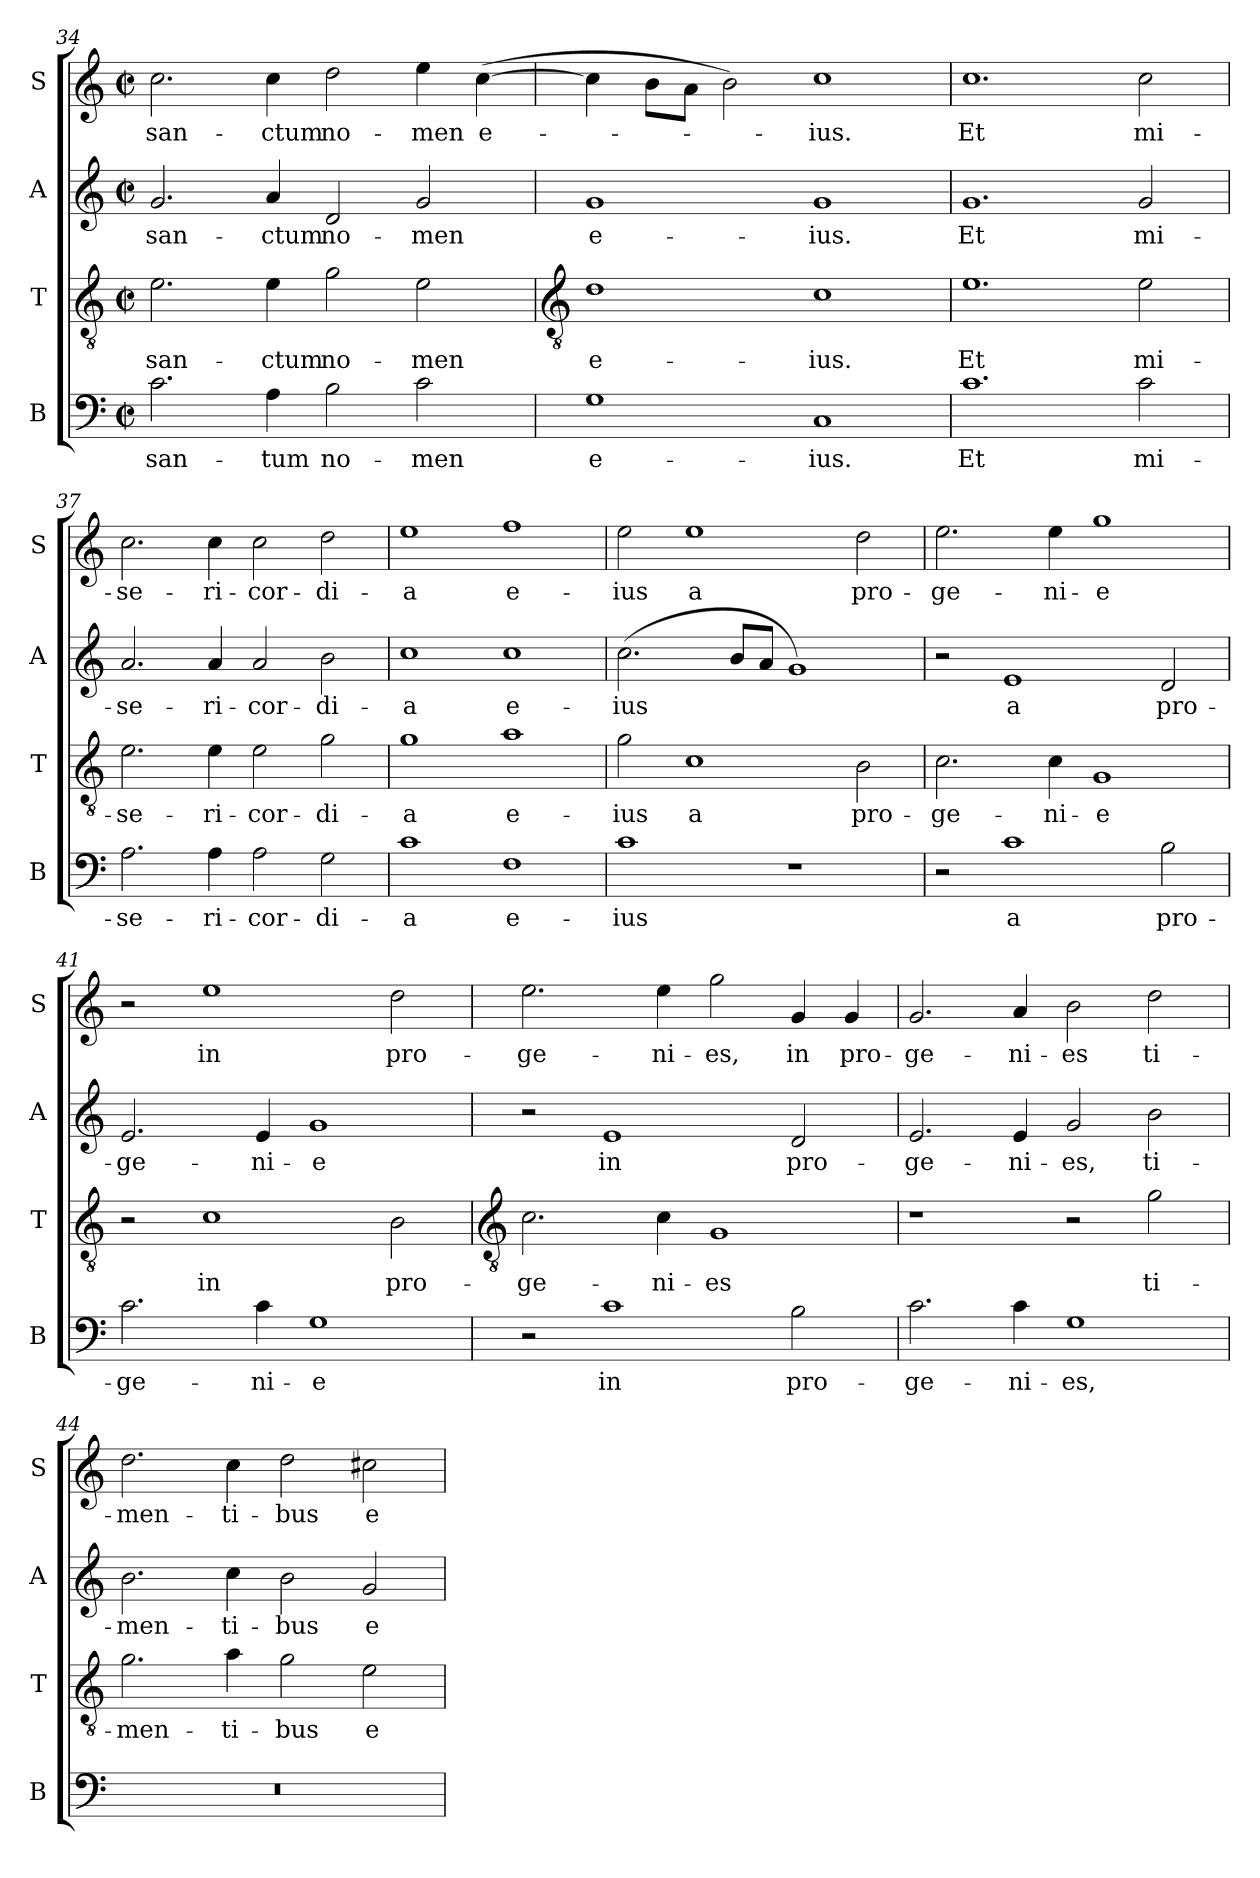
**kern	**text	**kern	**text	**kern	**text	**kern	**text
*part4	*part4	*part3	*part3	*part2	*part2	*part1	*part1
*staff4	*staff4	*staff3	*staff3	*staff2	*staff2	*staff1	*staff1
*I"B	*	*I"T	*	*I"A	*	*I"S	*
*I'B	*	*I'T	*	*I'A	*	*I'S	*
*clefF4	*	*clefGv2	*	*clefG2	*	*clefG2	*
*k[]	*	*k[]	*	*k[]	*	*k[]	*
*C:	*	*C:	*	*C:	*	*C:	*
*M4/2	*	*M4/2	*	*M4/2	*	*M4/2	*
*met(c|)	*	*met(c|)	*	*met(c|)	*	*met(c|)	*
=34	=34	=34	=34	=34	=34	=34	=34
!	!LO:LY:b	!	!LO:LY:b	!	!LO:LY:b	!	!LO:LY:b
2.c	san-	2.e	san-	2.g	san-	2.cc	san-
!	!LO:LY:b	!	!LO:LY:b	!	!LO:LY:b	!	!LO:LY:b
4A	-tum	4e	-ctum	4a	-ctum	4cc	-ctum
!	!LO:LY:b	!	!LO:LY:b	!	!LO:LY:b	!	!LO:LY:b
2B	no-	2g	no-	2d	no-	2dd	no-
!	!LO:LY:b	!	!LO:LY:b	!	!LO:LY:b	!	!LO:LY:b
2c	-men	2e	-men	2g	-men	4ee	-men
!	!	!	!	!	!	!	!LO:LY:b
.	.	.	.	.	.	(>[4cc	e-
!!LO:LB:g=z
=35	=35	=35	=35	=35	=35	=35	=35
*	*	*clefGv2	*	*	*	*	*
!	!LO:LY:b	!	!LO:LY:b	!	!LO:LY:b	!	!
1G	e-	1d	e-	1g	e-	4cc]	.
.	.	.	.	.	.	8b\L	.
.	.	.	.	.	.	8a\J	.
.	.	.	.	.	.	2b)	.
!	!LO:LY:b	!	!LO:LY:b	!	!LO:LY:b	!	!LO:LY:b
1C	-ius.	1c	-ius.	1g	-ius.	1cc	ius.
=36	=36	=36	=36	=36	=36	=36	=36
!	!LO:LY:b	!	!LO:LY:b	!	!LO:LY:b	!	!LO:LY:b
1.c	Et	1.e	Et	1.g	Et	1.cc	Et
!	!LO:LY:b	!	!LO:LY:b	!	!LO:LY:b	!	!LO:LY:b
2c	mi-	2e	mi-	2g	mi-	2cc	mi-
=37	=37	=37	=37	=37	=37	=37	=37
!	!LO:LY:b	!	!LO:LY:b	!	!LO:LY:b	!	!LO:LY:b
2.A	-se-	2.e	-se-	2.a	-se-	2.cc	-se-
!	!LO:LY:b	!	!LO:LY:b	!	!LO:LY:b	!	!LO:LY:b
4A	-ri-	4e	-ri-	4a	-ri-	4cc	-ri-
!	!LO:LY:b	!	!LO:LY:b	!	!LO:LY:b	!	!LO:LY:b
2A	-cor-	2e	-cor-	2a	-cor-	2cc	-cor-
!	!LO:LY:b	!	!LO:LY:b	!	!LO:LY:b	!	!LO:LY:b
2G	-di-	2g	-di-	2b	-di-	2dd	-di-
=38	=38	=38	=38	=38	=38	=38	=38
!	!LO:LY:b	!	!LO:LY:b	!	!LO:LY:b	!	!LO:LY:b
1c	-a	1g	-a	1cc	-a	1ee	-a
!	!LO:LY:b	!	!LO:LY:b	!	!LO:LY:b	!	!LO:LY:b
1F	e-	1a	e-	1cc	e-	1ff	e-
=39	=39	=39	=39	=39	=39	=39	=39
!	!LO:LY:b	!	!LO:LY:b	!	!LO:LY:b	!	!LO:LY:b
1c	-ius	2g	-ius	(<2.cc	-ius	2ee	-ius
!	!	!	!LO:LY:b	!	!	!	!LO:LY:b
.	.	1c	a	.	.	1ee	a
.	.	.	.	8bL	.	.	.
.	.	.	.	8aJ	.	.	.
1r	.	.	.	1g)	.	.	.
!	!	!	!LO:LY:b	!	!	!	!LO:LY:b
.	.	2B	pro-	.	.	2dd	pro-
=40	=40	=40	=40	=40	=40	=40	=40
!	!	!	!LO:LY:b	!	!	!	!LO:LY:b
2r	.	2.c	-ge-	2r	.	2.ee	-ge-
!	!LO:LY:b	!	!	!	!LO:LY:b	!	!
1c	a	.	.	1e	a	.	.
!	!	!	!LO:LY:b	!	!	!	!LO:LY:b
.	.	4c	-ni-	.	.	4ee	-ni-
!	!	!	!LO:LY:b	!	!	!	!LO:LY:b
.	.	1G	-e	.	.	1gg	-e
!	!LO:LY:b	!	!	!	!LO:LY:b	!	!
2B	pro-	.	.	2d	pro-	.	.
=41	=41	=41	=41	=41	=41	=41	=41
!	!LO:LY:b	!	!	!	!LO:LY:b	!	!
2.c	-ge-	2r	.	2.e	-ge-	2r	.
!	!	!	!LO:LY:b	!	!	!	!LO:LY:b
.	.	1c	in	.	.	1ee	in
!	!LO:LY:b	!	!	!	!LO:LY:b	!	!
4c	-ni-	.	.	4e	-ni-	.	.
!	!LO:LY:b	!	!	!	!LO:LY:b	!	!
1G	-e	.	.	1g	-e	.	.
!	!	!	!LO:LY:b	!	!	!	!LO:LY:b
.	.	2B	pro-	.	.	2dd	pro-
!!LO:LB:g=z
=42	=42	=42	=42	=42	=42	=42	=42
*	*	*clefGv2	*	*	*	*	*
!	!	!	!LO:LY:b	!	!	!	!LO:LY:b
2r	.	2.c	-ge-	2r	.	2.ee	-ge-
!	!LO:LY:b	!	!	!	!LO:LY:b	!	!
1c	in	.	.	1e	in	.	.
!	!	!	!LO:LY:b	!	!	!	!LO:LY:b
.	.	4c	-ni-	.	.	4ee	-ni-
!	!	!	!LO:LY:b	!	!	!	!LO:LY:b
.	.	1G	-es	.	.	2gg	-es,
!	!LO:LY:b	!	!	!	!LO:LY:b	!	!LO:LY:b
2B	pro-	.	.	2d	pro-	4g	in
!	!	!	!	!	!	!	!LO:LY:b
.	.	.	.	.	.	4g	pro-
=43	=43	=43	=43	=43	=43	=43	=43
!	!LO:LY:b	!	!	!	!LO:LY:b	!	!LO:LY:b
2.c	-ge-	1r	.	2.e	-ge-	2.g	-ge-
!	!LO:LY:b	!	!	!	!LO:LY:b	!	!LO:LY:b
4c	-ni-	.	.	4e	-ni-	4a	-ni-
!	!LO:LY:b	!	!	!	!LO:LY:b	!	!LO:LY:b
1G	-es,	2r	.	2g	-es,	2b	-es
!	!	!	!LO:LY:b	!	!LO:LY:b	!	!LO:LY:b
.	.	2g	ti-	2b	ti-	2dd	ti-
=44	=44	=44	=44	=44	=44	=44	=44
!	!	!	!LO:LY:b	!	!LO:LY:b	!	!LO:LY:b
0r	.	2.g	-men-	2.b	-men-	2.dd	-men-
!	!	!	!LO:LY:b	!	!LO:LY:b	!	!LO:LY:b
.	.	4a	-ti-	4cc	-ti-	4cc	-ti-
!	!	!	!LO:LY:b	!	!LO:LY:b	!	!LO:LY:b
.	.	2g	-bus	2b	-bus	2dd	-bus
!	!	!	!LO:LY:b	!	!LO:LY:b	!	!LO:LY:b
.	.	2e	e-	2g	e-	2cc#X	e-
=	=	=	=	=	=	=	=
*-	*-	*-	*-	*-	*-	*-	*-
